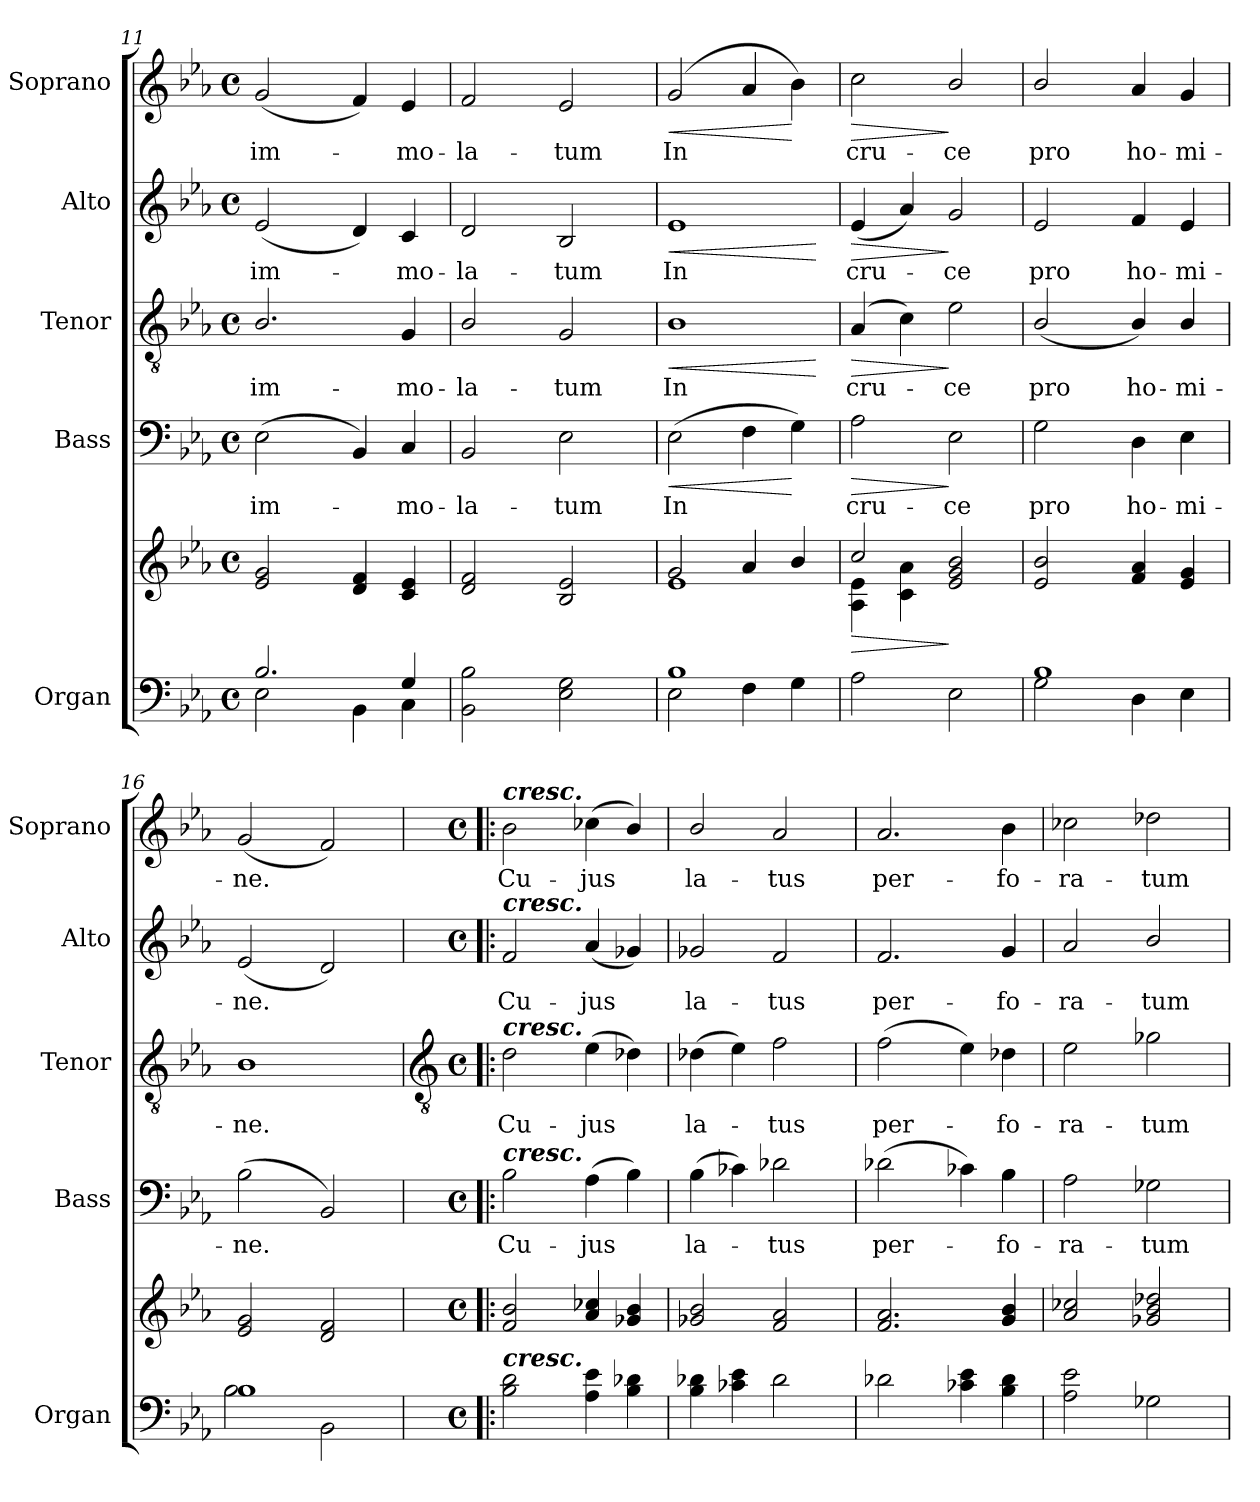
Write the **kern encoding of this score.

**kern	**kern	**dynam	**kern	**text	**dynam	**kern	**text	**dynam	**kern	**text	**dynam	**kern	**text	**dynam
*part5	*part5	*part5	*part4	*part4	*part4	*part3	*part3	*part3	*part2	*part2	*part2	*part1	*part1	*part1
*staff6	*staff5	*staff5/6	*staff4	*staff4	*staff4	*staff3	*staff3	*staff3	*staff2	*staff2	*staff2	*staff1	*staff1	*staff1
*I"Organ	*	*	*I"Bass	*	*	*I"Tenor	*	*	*I"Alto	*	*	*I"Soprano	*	*
*I'Organ	*	*	*I'Bass	*	*	*I'Tenor	*	*	*I'Alto	*	*	*I'Soprano	*	*
*clefF4	*clefG2	*	*clefF4	*	*	*clefGv2	*	*	*clefG2	*	*	*clefG2	*	*
*k[b-e-a-]	*k[b-e-a-]	*	*k[b-e-a-]	*	*	*k[b-e-a-]	*	*	*k[b-e-a-]	*	*	*k[b-e-a-]	*	*
*E-:	*E-:	*	*E-:	*	*	*E-:	*	*	*E-:	*	*	*E-:	*	*
*M4/4	*M4/4	*	*M4/4	*	*	*M4/4	*	*	*M4/4	*	*	*M4/4	*	*
*met(c)	*met(c)	*	*met(c)	*	*	*met(c)	*	*	*met(c)	*	*	*met(c)	*	*
=11	=11	=11	=11	=11	=11	=11	=11	=11	=11	=11	=11	=11	=11	=11
*^	*^	*	*	*	*	*	*	*	*	*	*	*	*	*
!	!	!	!	!	!	!LO:LY:b	!	!	!LO:LY:b	!	!	!LO:LY:b	!	!	!LO:LY:b	!
2.B-/	2E-\	2e-/ 2g/	4ryy	.	(<2E-	im-	.	2.B-/	im-	.	(<2e-	im-	.	(<2g	im-	.
.	.	.	4ryy	.	.	.	.	.	.	.	.	.	.	.	.	.
.	4BB-\	4d/ 4f/	4ryy	.	4BB-)	.	.	.	.	.	4d)	.	.	4f)	.	.
!	!	!	!	!	!	!LO:LY:b	!	!	!LO:LY:b	!	!	!LO:LY:b	!	!	!LO:LY:b	!
4G/	4C\	4c/ 4e-/	4ryy	.	4C	mo-	.	4G	-mo-	.	4c	mo-	.	4e-	mo-	.
=12	=12	=12	=12	=12	=12	=12	=12	=12	=12	=12	=12	=12	=12	=12	=12	=12
!	!	!	!	!	!	!LO:LY:b	!	!	!LO:LY:b	!	!	!LO:LY:b	!	!	!LO:LY:b	!
2BB-\ 2B-\	4ryy	2d/ 2f/	4ryy	.	2BB-	-la-	.	2B-/	-la-	.	2d	-la-	.	2f	-la-	.
.	4ryy	.	4ryy	.	.	.	.	.	.	.	.	.	.	.	.	.
!	!	!	!	!	!	!LO:LY:b	!	!	!LO:LY:b	!	!	!LO:LY:b	!	!	!LO:LY:b	!
2E-\ 2G\	4ryy	2B-/ 2e-/	4ryy	.	2E-	-tum	.	2G	-tum	.	2B-	-tum	.	2e-	-tum	.
.	4ryy	.	4ryy	.	.	.	.	.	.	.	.	.	.	.	.	.
=13	=13	=13	=13	=13	=13	=13	=13	=13	=13	=13	=13	=13	=13	=13	=13	=13
!	!	!	!	!	!	!LO:LY:b	!LO:HP:b	!	!LO:LY:b	!LO:HP:b	!	!LO:LY:b	!LO:HP:b	!	!LO:LY:b	!LO:HP:b
1B-/	2E-\	2g/	1e-\	.	(>2E-	In	<	1B-/	In	<	1e-	In	<	(<2g	In	<
.	4F\	4a-/	.	.	4F	.	.	.	.	.	.	.	.	4a-	.	.
.	4G\	4b-/	.	.	4G)	.	[	.	.	.	.	.	.	4b-)	.	[
*v	*v	*	*	*	*	*	*	*	*	*	*	*	*	*	*	*
*	*v	*v	*	*	*	*	*	*	*	*	*	*	*	*	*
.	.	.	.	.	.	.	.	[	.	.	[	.	.	.
=14	=14	=14	=14	=14	=14	=14	=14	=14	=14	=14	=14	=14	=14	=14
*^	*	*	*	*	*	*	*	*	*	*	*	*	*	*
!	!	!	!LO:HP:b	!	!LO:LY:b	!LO:HP:b	!	!LO:LY:b	!LO:HP:b	!	!LO:LY:b	!LO:HP:b	!	!LO:LY:b	!LO:HP:b
*	*	*^	*	*	*	*	*	*	*	*	*	*	*	*	*
1ryy	2A-\	2cc/	4A-\ 4e-\	>	2A-	cru-	>	(<4A-	cru-	>	(<4e-	cru-	>	2cc	cru-	>
.	.	.	4c\ 4a-\	.	.	.	.	4c)	.	.	4a-)	.	.	.	.	.
!	!	!	!	!	!	!LO:LY:b	!	!	!LO:LY:b	!	!	!LO:LY:b	!	!	!LO:LY:b	!
.	2E-\	2e-/ 2g/ 2b-/	2ryy	]	2E-	-ce	]	2e-	ce	]	2g	ce	]	2b-/	-ce	]
=15	=15	=15	=15	=15	=15	=15	=15	=15	=15	=15	=15	=15	=15	=15	=15	=15
!	!	!	!	!	!	!LO:LY:b	!	!	!LO:LY:b	!	!	!LO:LY:b	!	!	!LO:LY:b	!
1B-/	2G\	2e-/ 2b-/	4ryy	.	2G	pro	.	(<2B-/	pro	.	2e-	pro	.	2b-/	pro	.
.	.	.	4ryy	.	.	.	.	.	.	.	.	.	.	.	.	.
!	!	!	!	!	!	!LO:LY:b	!	!	!LO:LY:b	!	!	!LO:LY:b	!	!	!LO:LY:b	!
.	4D\	4f/ 4a-/	4ryy	.	4D	ho-	.	4B-/)	ho-	.	4f	ho-	.	4a-	ho-	.
!	!	!	!	!	!	!LO:LY:b	!	!	!LO:LY:b	!	!	!LO:LY:b	!	!	!LO:LY:b	!
.	4E-\	4e-/ 4g/	4ryy	.	4E-	-mi-	.	4B-/	-mi-	.	4e-	-mi-	.	4g	-mi-	.
=16	=16	=16	=16	=16	=16	=16	=16	=16	=16	=16	=16	=16	=16	=16	=16	=16
!	!	!	!	!	!	!LO:LY:b	!	!	!LO:LY:b	!	!	!LO:LY:b	!	!	!LO:LY:b	!
1B-/	2B-\	2e-/ 2g/	4ryy	.	(2B-	-ne.	.	1B-	-ne.	.	(<2e-	-ne.	.	(<2g	-ne.	.
.	.	.	4ryy	.	.	.	.	.	.	.	.	.	.	.	.	.
.	2BB-\	2d/ 2f/	4ryy	.	2BB-)	.	.	.	.	.	2d)	.	.	2f)	.	.
.	.	.	4ryy	.	.	.	.	.	.	.	.	.	.	.	.	.
*v	*v	*	*	*	*	*	*	*	*	*	*	*	*	*	*	*
!!LO:LB:g=z
=17!|:	=17!|:	=17!|:	=17!|:	=17!|:	=17!|:	=17!|:	=17!|:	=17!|:	=17!|:	=17!|:	=17!|:	=17!|:	=17!|:	=17!|:	=17!|:
*	*	*	*	*	*	*	*clefGv2	*	*	*	*	*	*	*	*
*M4/4	*M4/4	*	*	*M4/4	*	*	*M4/4	*	*	*M4/4	*	*	*M4/4	*	*
*met(c)	*met(c)	*	*	*met(c)	*	*	*met(c)	*	*	*met(c)	*	*	*met(c)	*	*
!	!	!	!	!	!	!	!	!	!	!	!	!	!LO:TX:a:Bi:t=cresc.	!	!
!	!	!	!	!	!	!	!	!	!	!LO:TX:a:Bi:t=cresc.	!	!	!	!	!
!	!	!	!	!	!	!	!LO:TX:a:Bi:t=cresc.	!	!	!	!	!	!	!	!
!	!	!	!	!LO:TX:a:Bi:t=cresc.	!	!	!	!	!	!	!	!	!	!	!
!LO:TX:a:Bi:t=cresc.	!	!	!	!	!	!	!	!	!	!	!	!	!	!	!
!	!	!	!	!	!LO:LY:b	!	!	!LO:LY:b	!	!	!LO:LY:b	!	!	!LO:LY:b	!
2B- 2d	2f/ 2b-/	4ryy	.	2B-	Cu-	.	2d	Cu-	.	2f	Cu-	.	2b-	Cu-	.
.	.	4ryy	.	.	.	.	.	.	.	.	.	.	.	.	.
!	!	!	!	!	!LO:LY:b	!	!	!LO:LY:b	!	!	!LO:LY:b	!	!	!LO:LY:b	!
4A- 4e-	4a-/ 4cc-X/	4ryy	.	(>4A-	-jus	.	(>4e-	-jus	.	(<4a-	-jus	.	(<4cc-X	-jus	.
4B- 4d-X	4g-X/ 4b-/	4ryy	.	4B-)	.	.	4d-X)	.	.	4g-X)	.	.	4b-/)	.	.
=18	=18	=18	=18	=18	=18	=18	=18	=18	=18	=18	=18	=18	=18	=18	=18
!	!	!	!	!	!LO:LY:b	!	!	!LO:LY:b	!	!	!LO:LY:b	!	!	!LO:LY:b	!
4B- 4d-X	2g-X/ 2b-/	4ryy	.	(>4B-	la-	.	(>4d-X	la-	.	2g-X	la-	.	2b-/	la-	.
4c-X 4e-	.	4ryy	.	4c-X)	.	.	4e-)	.	.	.	.	.	.	.	.
!	!	!	!	!	!LO:LY:b	!	!	!LO:LY:b	!	!	!LO:LY:b	!	!	!LO:LY:b	!
2d-	2f/ 2a-/	4ryy	.	2d-X	tus	.	2f	tus	.	2f	-tus	.	2a-	-tus	.
.	.	4ryy	.	.	.	.	.	.	.	.	.	.	.	.	.
=19	=19	=19	=19	=19	=19	=19	=19	=19	=19	=19	=19	=19	=19	=19	=19
!	!	!	!	!	!LO:LY:b	!	!	!LO:LY:b	!	!	!LO:LY:b	!	!	!LO:LY:b	!
2d-X	2.f/ 2.a-/	4ryy	.	(>2d-X	per-	.	(>2f	per-	.	2.f	per-	.	2.a-	per-	.
.	.	4ryy	.	.	.	.	.	.	.	.	.	.	.	.	.
4c-X 4e-	.	4ryy	.	4c-X)	.	.	4e-)	.	.	.	.	.	.	.	.
!	!	!	!	!	!LO:LY:b	!	!	!LO:LY:b	!	!	!LO:LY:b	!	!	!LO:LY:b	!
4B- 4d-	4g/ 4b-/	4ryy	.	4B-	fo-	.	4d-X	fo-	.	4g	-fo-	.	4b-	-fo-	.
=20	=20	=20	=20	=20	=20	=20	=20	=20	=20	=20	=20	=20	=20	=20	=20
!	!	!	!	!	!LO:LY:b	!	!	!LO:LY:b	!	!	!LO:LY:b	!	!	!LO:LY:b	!
2A- 2e-	2a-/ 2cc-X/	4ryy	.	2A-	-ra-	.	2e-	-ra-	.	2a-	-ra-	.	2cc-X	-ra-	.
.	.	4ryy	.	.	.	.	.	.	.	.	.	.	.	.	.
!	!	!	!	!	!LO:LY:b	!	!	!LO:LY:b	!	!	!LO:LY:b	!	!	!LO:LY:b	!
2G-X	2g-X/ 2b-/ 2dd-X/	4ryy	.	2G-X	-tum	.	2g-X	-tum	.	2b-/	-tum	.	2dd-X	-tum	.
.	.	4ryy	.	.	.	.	.	.	.	.	.	.	.	.	.
*	*v	*v	*	*	*	*	*	*	*	*	*	*	*	*	*
=	=	=	=	=	=	=	=	=	=	=	=	=	=	=
*-	*-	*-	*-	*-	*-	*-	*-	*-	*-	*-	*-	*-	*-	*-
